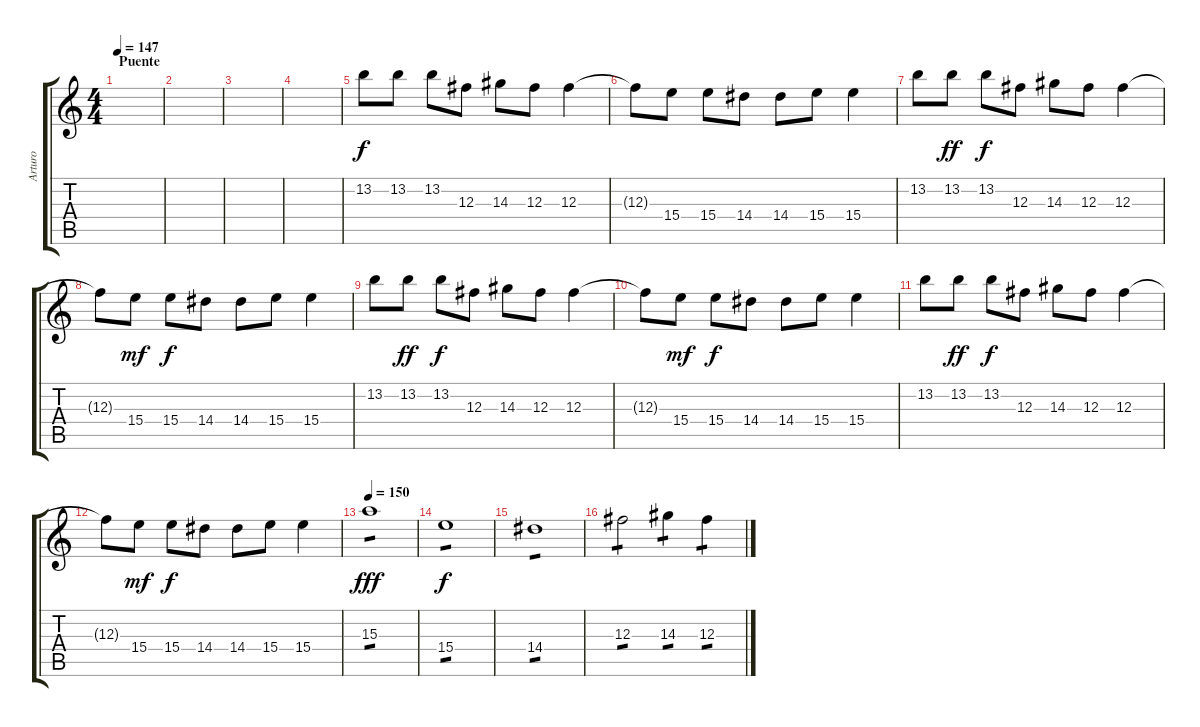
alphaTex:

\track ("Arturo" "Arturo") {instrument distortionguitar}
\staff {score tabs}
\tuning (Eb4 Bb3 Gb3 Db3 Ab2 Eb2) {hide}
\ts (4 4)
\section ("" "Puente")
\tempo 147
\clef g2
\ks c
|
|
|
|
13.2.8{volume 15 instrument distortionguitar} 13.2.8 13.2.8 12.3.8 14.3.8 12.3.8 12.3.4 |
12.3{t}.8 15.4.8 15.4.8 14.4.8 14.4.8 15.4.8 15.4.4 |
13.2.8 13.2.8{dy ff} 13.2.8{dy f} 12.3.8 14.3.8 12.3.8 12.3.4 |
12.3{t}.8 15.4.8{dy mf} 15.4.8{dy f} 14.4.8 14.4.8 15.4.8 15.4.4 |
13.2.8 13.2.8{dy ff} 13.2.8{dy f} 12.3.8 14.3.8 12.3.8 12.3.4 |
12.3{t}.8 15.4.8{dy mf} 15.4.8{dy f} 14.4.8 14.4.8 15.4.8 15.4.4 |
13.2.8 13.2.8{dy ff} 13.2.8{dy f} 12.3.8 14.3.8 12.3.8 12.3.4 |
12.3{t}.8 15.4.8{dy mf} 15.4.8{dy f} 14.4.8 14.4.8 15.4.8 15.4.4 |
\tempo 150
15.3.1{tp 1 dy fff} |
15.4.1{tp 1 dy f} |
14.4.1{tp 1} |
12.3.2{tp 1} 14.3.4{tp 1} 12.3.4{tp 1}
